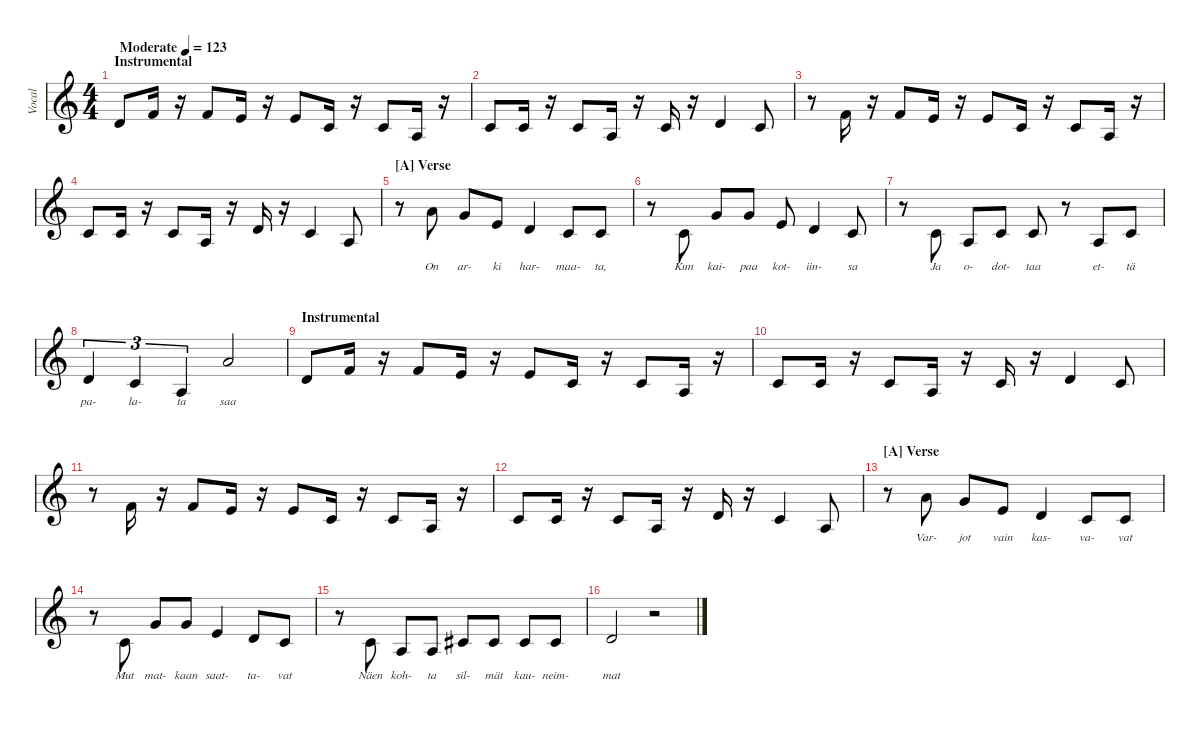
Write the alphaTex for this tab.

\defaultSystemsLayout 4
\hideDynamics
\bracketExtendMode nobrackets
\track ("Vocal" "Vocal") {instrument lead6voice}
\staff {score}
\tuning (E4 B3 G3 D3 A2 E2)
\ts (4 4)
\beaming (8 2 2 2 2)
\section ("" "Instrumental")
\tempo (123 "Moderate")
\clef g2
\ks c
3.2.8{dy mp instrument lead6voice beam Up} 1.1.16{beam Up} r.16{beam Down} 1.1.8{beam Up} 0.1.16{beam Up} r.16{beam Down} 0.1.8{beam Up} 1.2.16{beam Up} r.16{beam Down} 1.2.8{beam Up} 2.3.16{beam Up} r.16{beam Down} |
1.2.8{beam Up} 1.2.16{beam Up} r.16{beam Down} 1.2.8{beam Up} 2.3.16{beam Up} r.16{beam Down} 1.2.16{beam Up} r.16{beam Down} 3.2.4{beam Up} 1.2.8{beam Up} |
r.8{beam Down} 1.1.16{beam Up} r.16{beam Down} 1.1.8{beam Up} 0.1.16{beam Up} r.16{beam Down} 0.1.8{beam Up} 1.2.16{beam Up} r.16{beam Down} 1.2.8{beam Up} 2.3.16{beam Up} r.16{beam Down} |
1.2.8{beam Up} 1.2.16{beam Up} r.16{beam Down} 1.2.8{beam Up} 2.3.16{beam Up} r.16{beam Down} 3.2.16{beam Up} r.16{beam Down} 1.2.4{beam Up} 2.3.8{beam Up} |
\section ("A" "Verse")
r.8{beam Down} 14.3.8{lyrics (0 "On") lyrics (1 "") lyrics (2 "") lyrics (3 "") lyrics (4 "") beam Up} 12.3.8{lyrics (0 "ar-") lyrics (1 "") lyrics (2 "") lyrics (3 "") lyrics (4 "") beam Up} 14.4.8{lyrics (0 "ki") lyrics (1 "") lyrics (2 "") lyrics (3 "") lyrics (4 "") beam Up} 12.4.4{lyrics (0 "har-") lyrics (1 "") lyrics (2 "") lyrics (3 "") lyrics (4 "") beam Up} 15.5.8{lyrics (0 "maa-") lyrics (1 "") lyrics (2 "") lyrics (3 "") lyrics (4 "") beam Up} 15.5.8{lyrics (0 "ta,") lyrics (1 "") lyrics (2 "") lyrics (3 "") lyrics (4 "") beam Up} |
r.8{beam Down} 15.5.8{lyrics (0 "Kun") lyrics (1 "") lyrics (2 "") lyrics (3 "") lyrics (4 "") beam Up} 12.3.8{lyrics (0 "kai-") lyrics (1 "") lyrics (2 "") lyrics (3 "") lyrics (4 "") beam Up} 12.3.8{lyrics (0 "paa") lyrics (1 "") lyrics (2 "") lyrics (3 "") lyrics (4 "") beam Up} 14.4.8{lyrics (0 "kot-") lyrics (1 "") lyrics (2 "") lyrics (3 "") lyrics (4 "") beam Up} 12.4.4{lyrics (0 "iin-") lyrics (1 "") lyrics (2 "") lyrics (3 "") lyrics (4 "") beam Up} 15.5.8{lyrics (0 "sa") lyrics (1 "") lyrics (2 "") lyrics (3 "") lyrics (4 "") beam Up} |
r.8{beam Down} 15.5.8{lyrics (0 "Ja") lyrics (1 "") lyrics (2 "") lyrics (3 "") lyrics (4 "") dy mf beam Up} 12.5.8{lyrics (0 "o-") lyrics (1 "") lyrics (2 "") lyrics (3 "") lyrics (4 "") dy mp beam Up} 15.5.8{lyrics (0 "dot-") lyrics (1 "") lyrics (2 "") lyrics (3 "") lyrics (4 "") beam Up} 15.5.8{lyrics (0 "taa") lyrics (1 "") lyrics (2 "") lyrics (3 "") lyrics (4 "") beam Up} r.8{beam Down} 12.5.8{lyrics (0 "et-") lyrics (1 "") lyrics (2 "") lyrics (3 "") lyrics (4 "") beam Up} 15.5.8{lyrics (0 "tä") lyrics (1 "") lyrics (2 "") lyrics (3 "") lyrics (4 "") beam Up} |
12.4.4{tu (3 2) lyrics (0 "pa-") lyrics (1 "") lyrics (2 "") lyrics (3 "") lyrics (4 "") beam Up} 15.5.4{tu (3 2) lyrics (0 "la-") lyrics (1 "") lyrics (2 "") lyrics (3 "") lyrics (4 "") beam Up} 12.5.4{tu (3 2) lyrics (0 "ta") lyrics (1 "") lyrics (2 "") lyrics (3 "") lyrics (4 "") beam Up} 14.3.2{lyrics (0 "saa") lyrics (1 "") lyrics (2 "") lyrics (3 "") lyrics (4 "") beam Up} |
\section ("" "Instrumental")
3.2.8{beam Up} 1.1.16{beam Up} r.16{beam Down} 1.1.8{beam Up} 0.1.16{beam Up} r.16{beam Down} 0.1.8{beam Up} 1.2.16{beam Up} r.16{beam Down} 1.2.8{beam Up} 2.3.16{beam Up} r.16{beam Down} |
1.2.8{beam Up} 1.2.16{beam Up} r.16{beam Down} 1.2.8{beam Up} 2.3.16{beam Up} r.16{beam Down} 1.2.16{beam Up} r.16{beam Down} 3.2.4{beam Up} 1.2.8{beam Up} |
r.8{beam Down} 1.1.16{beam Up} r.16{beam Down} 1.1.8{beam Up} 0.1.16{beam Up} r.16{beam Down} 0.1.8{beam Up} 1.2.16{beam Up} r.16{beam Down} 1.2.8{beam Up} 2.3.16{beam Up} r.16{beam Down} |
1.2.8{beam Up} 1.2.16{beam Up} r.16{beam Down} 1.2.8{beam Up} 2.3.16{beam Up} r.16{beam Down} 3.2.16{beam Up} r.16{beam Down} 1.2.4{beam Up} 2.3.8{beam Up} |
\section ("A" "Verse")
r.8{beam Down} 14.3.8{lyrics (0 "Var-") lyrics (1 "") lyrics (2 "") lyrics (3 "") lyrics (4 "") beam Up} 12.3.8{lyrics (0 "jot") lyrics (1 "") lyrics (2 "") lyrics (3 "") lyrics (4 "") beam Up} 14.4.8{lyrics (0 "vain") lyrics (1 "") lyrics (2 "") lyrics (3 "") lyrics (4 "") beam Up} 12.4.4{lyrics (0 "kas-") lyrics (1 "") lyrics (2 "") lyrics (3 "") lyrics (4 "") beam Up} 15.5.8{lyrics (0 "va-") lyrics (1 "") lyrics (2 "") lyrics (3 "") lyrics (4 "") beam Up} 15.5.8{lyrics (0 "vat") lyrics (1 "") lyrics (2 "") lyrics (3 "") lyrics (4 "") beam Up} |
r.8{beam Down} 15.5.8{lyrics (0 "Mut") lyrics (1 "") lyrics (2 "") lyrics (3 "") lyrics (4 "") dy mf beam Up} 12.3.8{lyrics (0 "mat-") lyrics (1 "") lyrics (2 "") lyrics (3 "") lyrics (4 "") dy mp beam Up} 12.3.8{lyrics (0 "kaan") lyrics (1 "") lyrics (2 "") lyrics (3 "") lyrics (4 "") beam Up} 14.4.4{lyrics (0 "saat-") lyrics (1 "") lyrics (2 "") lyrics (3 "") lyrics (4 "") beam Up} 12.4.8{lyrics (0 "ta-") lyrics (1 "") lyrics (2 "") lyrics (3 "") lyrics (4 "") beam Up} 15.5.8{lyrics (0 "vat") lyrics (1 "") lyrics (2 "") lyrics (3 "") lyrics (4 "") beam Up} |
r.8{beam Down} 15.5.8{lyrics (0 "Näen") lyrics (1 "") lyrics (2 "") lyrics (3 "") lyrics (4 "") beam Up} 12.5.8{lyrics (0 "koh-") lyrics (1 "") lyrics (2 "") lyrics (3 "") lyrics (4 "") beam Up} 12.5.8{lyrics (0 "ta") lyrics (1 "") lyrics (2 "") lyrics (3 "") lyrics (4 "") beam Up} 16.5{acc #}.8{lyrics (0 "sil-") lyrics (1 "") lyrics (2 "") lyrics (3 "") lyrics (4 "") beam Up} 16.5{acc #}.8{lyrics (0 "mät") lyrics (1 "") lyrics (2 "") lyrics (3 "") lyrics (4 "") beam Up} 16.5{acc #}.8{lyrics (0 "kau-") lyrics (1 "") lyrics (2 "") lyrics (3 "") lyrics (4 "") beam Up} 16.5{acc #}.8{lyrics (0 "neim-") lyrics (1 "") lyrics (2 "") lyrics (3 "") lyrics (4 "") beam Up} |
12.4.2{lyrics (0 "mat") lyrics (1 "") lyrics (2 "") lyrics (3 "") lyrics (4 "") beam Up} r.2{beam Down}
